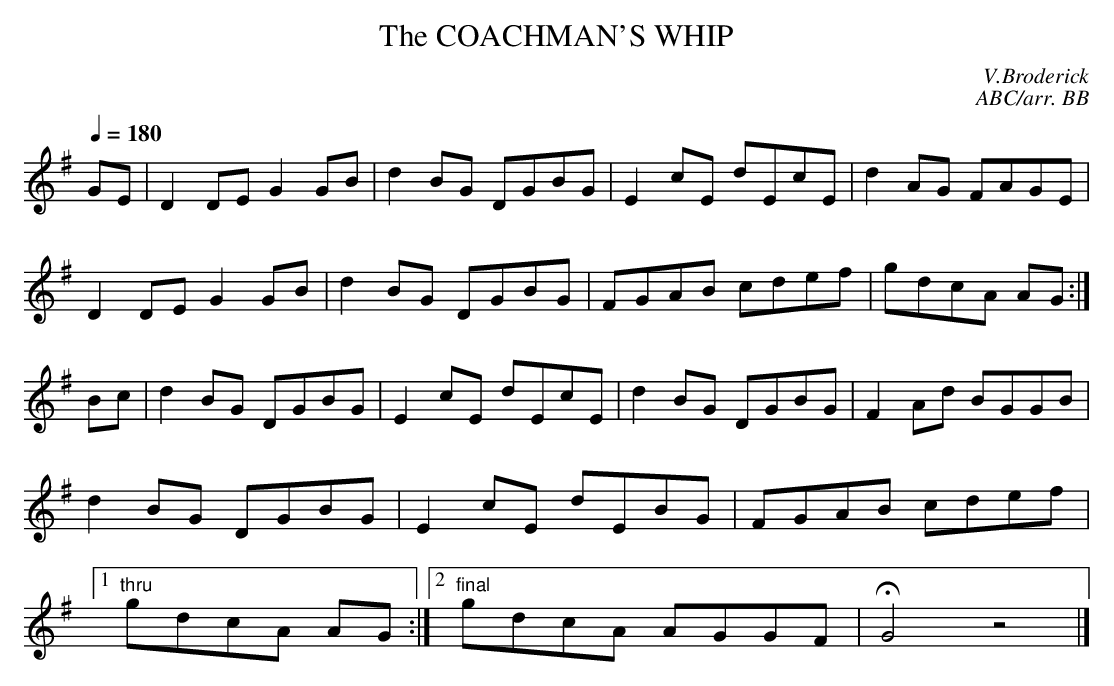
X:1
T:COACHMAN'S WHIP, The\
C:V.Broderick\
C:ABC/arr. BB\
M:4/4\
L:1/8\
Q:1/4=180\
K:G\
GE|D2DE G2GB|d2BG DGBG|E2cE dEcE|d2AG FAGE|\
D2DE G2GB|d2BG DGBG|FGAB cdef|gdcA AG:|\
Bc|d2BG DGBG|E2cE dEcE|d2BG DGBG|F2Ad BGGB|\
d2BG DGBG|E2cE dEBG|FGAB cdef|1 "thru"gdcA AG:|\
[2 "final" gdcA AGGF|HG4z4|]\
\
\
